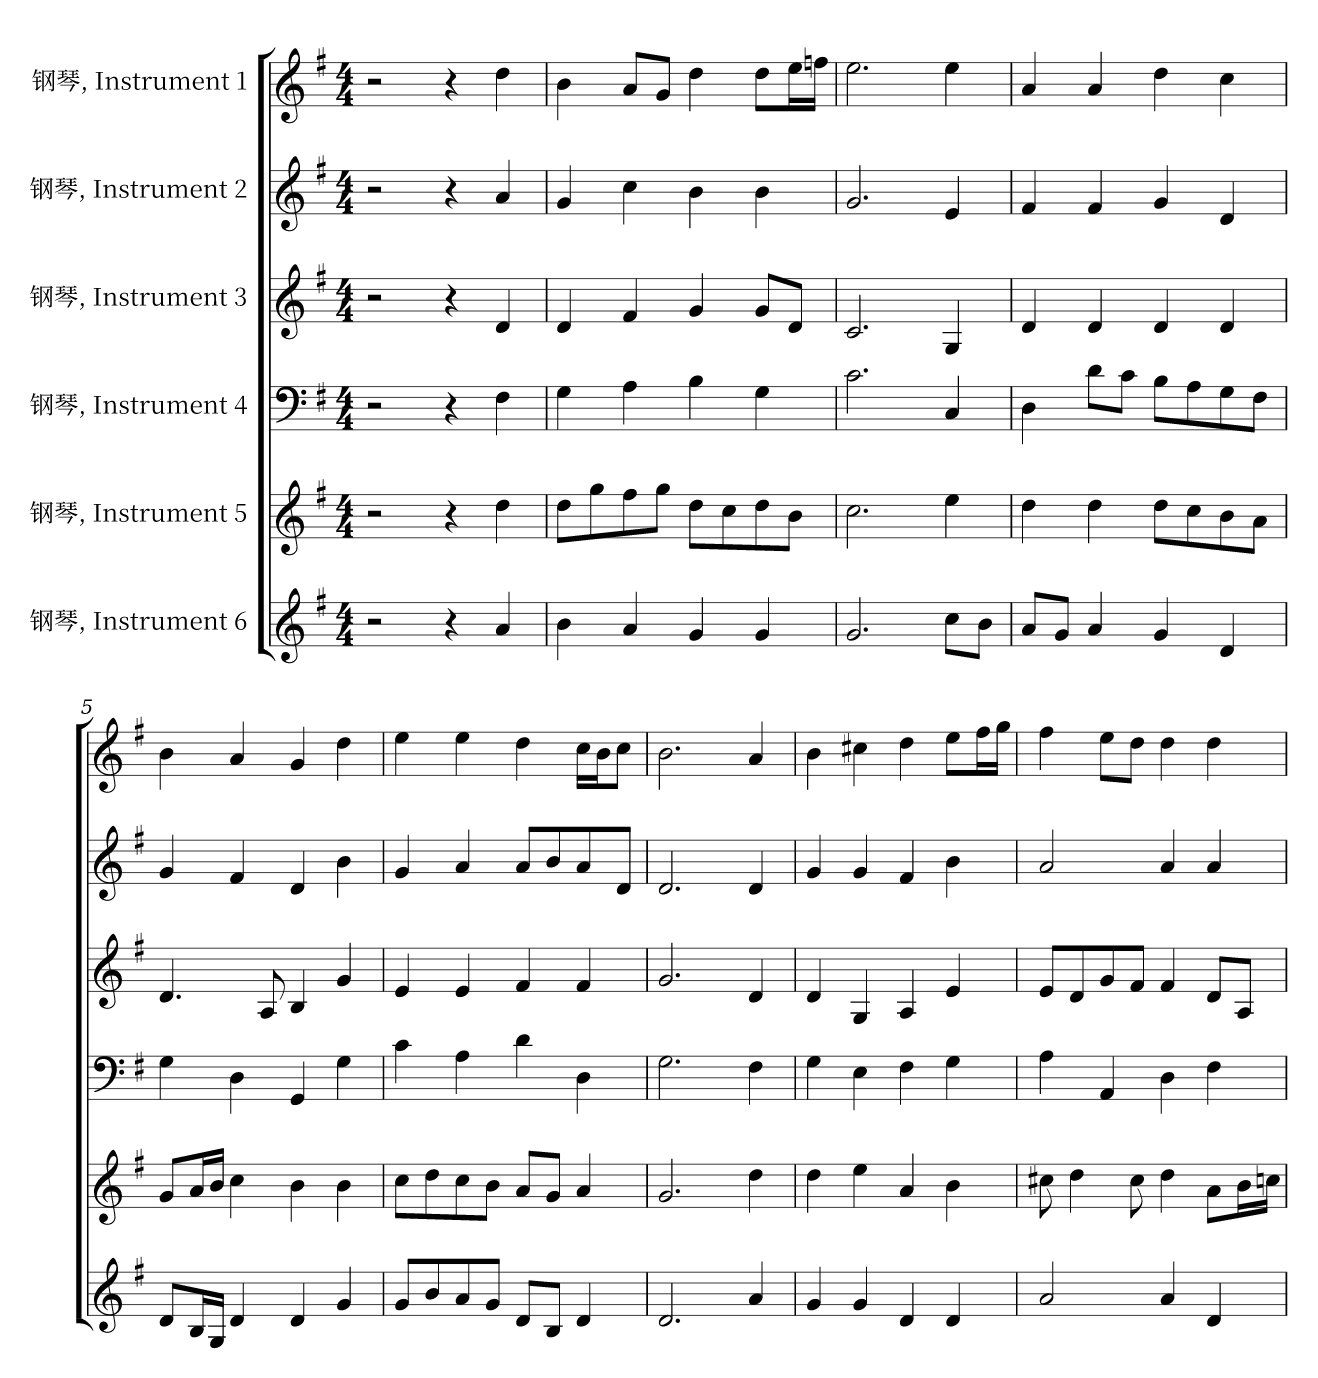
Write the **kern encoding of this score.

**kern	**kern	**kern	**kern	**kern	**kern
*part6	*part5	*part4	*part3	*part2	*part1
*staff6	*staff5	*staff4	*staff3	*staff2	*staff1
*I"钢琴, Instrument 6	*I"钢琴, Instrument 5	*I"钢琴, Instrument 4	*I"钢琴, Instrument 3	*I"钢琴, Instrument 2	*I"钢琴, Instrument 1
*clefG2	*clefG2	*clefF4	*clefG2	*clefG2	*clefG2
*k[f#]	*k[f#]	*k[f#]	*k[f#]	*k[f#]	*k[f#]
*M4/4	*M4/4	*M4/4	*M4/4	*M4/4	*M4/4
*MM96	*MM96	*MM96	*MM96	*MM96	*MM96
=1	=1	=1	=1	=1	=1
2r	2r	2r	2r	2r	2r
4r	4r	4r	4r	4r	4r
4a/	4dd\	4F#\	4d/	4a/	4dd\
=2	=2	=2	=2	=2	=2
4b\	8dd\L	4G\	4d/	4g/	4b\
.	8gg\	.	.	.	.
4a/	8ff#\	4A\	4f#/	4cc\	8a/L
.	8gg\J	.	.	.	8g/J
4g/	8dd\L	4B\	4g/	4b\	4dd\
.	8cc\	.	.	.	.
4g/	8dd\	4G\	8g/L	4b\	8dd\L
.	8b\J	.	8d/J	.	16ee\L
.	.	.	.	.	16ffn\JJ
=3	=3	=3	=3	=3	=3
2.g/	2.cc\	2.c\	2.c/	2.g/	2.ee\
8cc\L	4ee\	4C/	4G/	4e/	4ee\
8b\J	.	.	.	.	.
=4	=4	=4	=4	=4	=4
8a/L	4dd\	4D\	4d/	4f#/	4a/
8g/J	.	.	.	.	.
4a/	4dd\	8d\L	4d/	4f#/	4a/
.	.	8c\J	.	.	.
4g/	8dd\L	8B\L	4d/	4g/	4dd\
.	8cc\	8A\	.	.	.
4d/	8b\	8G\	4d/	4d/	4cc\
.	8a\J	8F#\J	.	.	.
=5	=5	=5	=5	=5	=5
8d/L	8g/L	4G\	4.d/	4g/	4b\
16B/L	16a/L	.	.	.	.
16G/JJ	16b/JJ	.	.	.	.
4d/	4cc\	4D\	.	4f#/	4a/
.	.	.	8A/	.	.
4d/	4b\	4GG/	4B/	4d/	4g/
4g/	4b\	4G\	4g/	4b\	4dd\
!!LO:LB:g=z
=6	=6	=6	=6	=6	=6
8g/L	8cc\L	4c\	4e/	4g/	4ee\
8b/	8dd\	.	.	.	.
8a/	8cc\	4A\	4e/	4a/	4ee\
8g/J	8b\J	.	.	.	.
8d/L	8a/L	4d\	4f#/	8a/L	4dd\
8B/J	8g/J	.	.	8b/	.
4d/	4a/	4D\	4f#/	8a/	16cc\LL
.	.	.	.	.	16b\J
.	.	.	.	8d/J	8cc\J
=7	=7	=7	=7	=7	=7
2.d/	2.g/	2.G\	2.g/	2.d/	2.b\
4a/	4dd\	4F#\	4d/	4d/	4a/
=8	=8	=8	=8	=8	=8
4g/	4dd\	4G\	4d/	4g/	4b\
4g/	4ee\	4E\	4G/	4g/	4cc#X\
4d/	4a/	4F#\	4A/	4f#/	4dd\
4d/	4b\	4G\	4e/	4b\	8ee\L
.	.	.	.	.	16ff#\L
.	.	.	.	.	16gg\JJ
=9	=9	=9	=9	=9	=9
2a/	8cc#X\	4A\	8e/L	2a/	4ff#\
.	4dd\	.	8d/	.	.
.	.	4AA/	8g/	.	8ee\L
.	8cc#\	.	8f#/J	.	8dd\J
4a/	4dd\	4D\	4f#/	4a/	4dd\
4d/	8a\L	4F#\	8d/L	4a/	4dd\
.	16b\L	.	8A/J	.	.
.	16ccn\JJ	.	.	.	.
=	=	=	=	=	=
*-	*-	*-	*-	*-	*-
